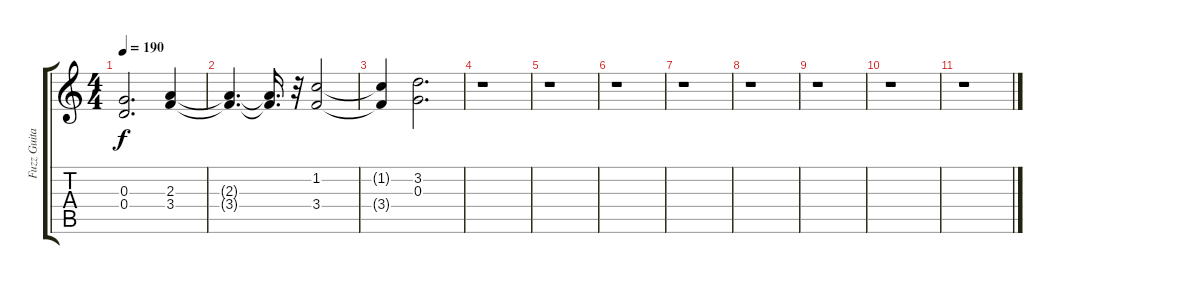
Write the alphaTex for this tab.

\track ("Fuzz Guitar" "Fuzz Guita") {instrument overdrivenguitar}
\staff {score tabs}
\tuning (E4 B3 G3 D3 A2 E2) {hide}
\ts (4 4)
\tempo 190
\clef g2
\ks c
(0.3 0.4).2{d dy f} (2.3 3.4).4 |
(2.3{t} 3.4{t}).4{d} (2.3{t} 3.4{t}).16{d} r.32 (1.2 3.4).2 |
(1.2{t} 3.4{t}).4 (3.2 0.3).2{d} |
r.1 |
r.1 |
r.1 |
r.1 |
r.1 |
r.1 |
r.1 |
r.1
